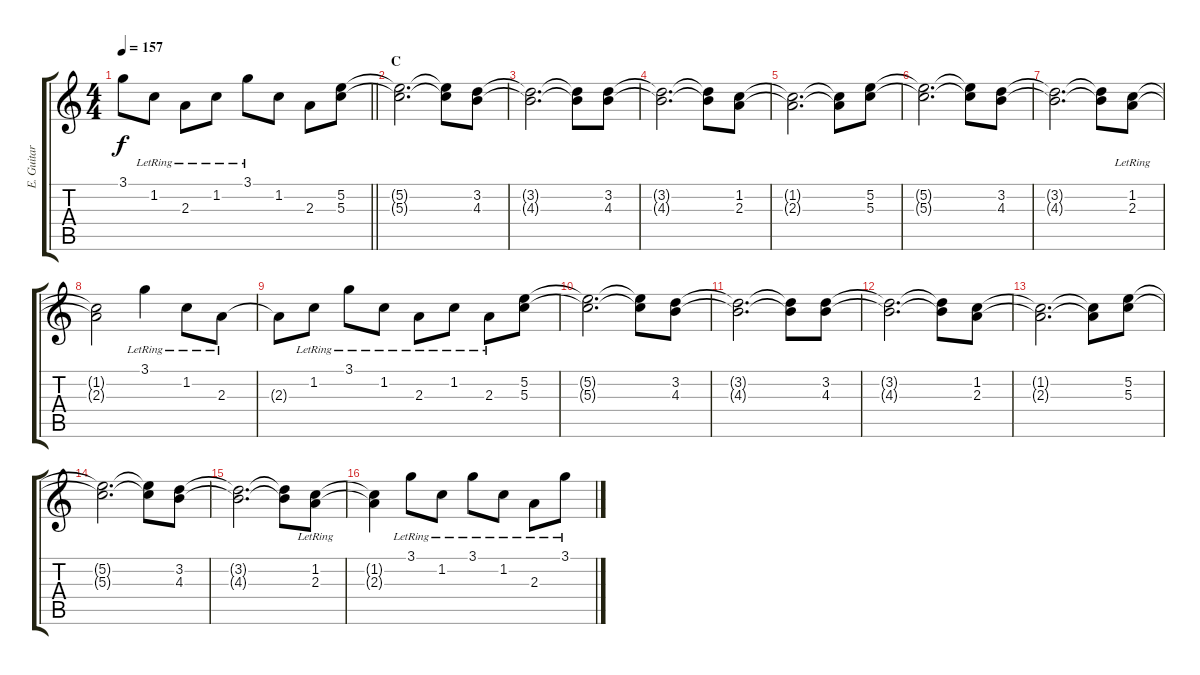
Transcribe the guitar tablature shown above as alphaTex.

\track ("E. Guitar II" "E. Guitar ") {instrument electricguitarclean}
\staff {score tabs}
\tuning (E4 B3 G3 D3 A2 E2) {hide}
\ts (4 4)
\tempo 157
\clef g2
\barLineRight lightlight
\ks c
3.1{t}.8{dy f} 1.2{lr}.8 2.3{lr}.8 1.2{lr}.8 3.1{lr}.8 1.2.8 2.3.8 (5.2 5.3).8 |
\section ("" "C")
(5.2{t} 5.3{t}).2{d} (5.2{t} 5.3{t}).8 (3.2 4.3).8 |
(3.2{t} 4.3{t}).2{d} (3.2{t} 4.3{t}).8 (3.2 4.3).8 |
(3.2{t} 4.3{t}).2{d} (3.2{t} 4.3{t}).8 (1.2 2.3).8 |
(1.2{t} 2.3{t}).2{d} (1.2{t} 2.3{t}).8 (5.2 5.3).8 |
(5.2{t} 5.3{t}).2{d} (5.2{t} 5.3{t}).8 (3.2 4.3).8 |
(3.2{t} 4.3{t}).2{d} (3.2{t} 4.3{t}).8 (1.2{lr} 2.3{lr}).8 |
(1.2{t} 2.3{t}).2 3.1{lr}.4 1.2{lr}.8 2.3{lr}.8 |
2.3{t}.8 1.2{lr}.8 3.1{lr}.8 1.2{lr}.8 2.3{lr}.8 1.2{lr}.8 2.3{lr}.8 (5.2 5.3).8 |
(5.2{t} 5.3{t}).2{d} (5.2{t} 5.3{t}).8 (3.2 4.3).8 |
(3.2{t} 4.3{t}).2{d} (3.2{t} 4.3{t}).8 (3.2 4.3).8 |
(3.2{t} 4.3{t}).2{d} (3.2{t} 4.3{t}).8 (1.2 2.3).8 |
(1.2{t} 2.3{t}).2{d} (1.2{t} 2.3{t}).8 (5.2 5.3).8 |
(5.2{t} 5.3{t}).2{d} (5.2{t} 5.3{t}).8 (3.2 4.3).8 |
(3.2{t} 4.3{t}).2{d} (3.2{t} 4.3{t}).8 (1.2{lr} 2.3{lr}).8 |
(1.2{t} 2.3{t}).4 3.1{lr}.8 1.2{lr}.8 3.1{lr}.8 1.2{lr}.8 2.3{lr}.8 3.1{lr}.8
